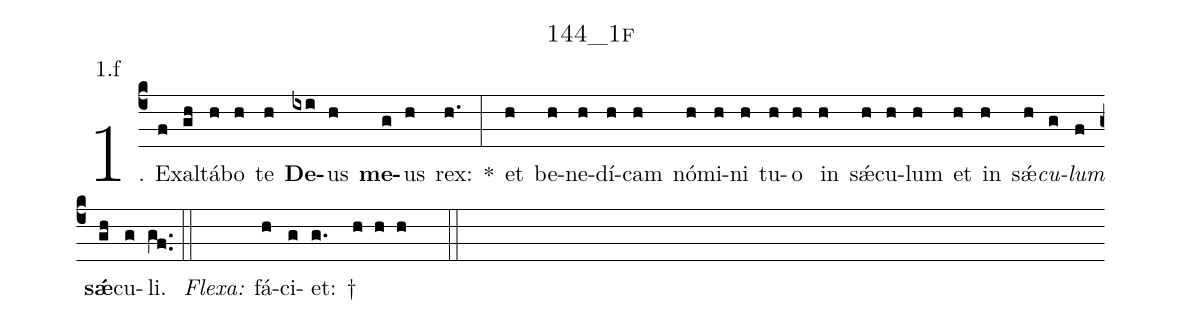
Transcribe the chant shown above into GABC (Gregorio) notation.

name: 144_1f;
annotation: 1.f;
%%
(c4)1. Ex(f)al(gh)tá(h)bo(h) te(h) <b>De</b>(ixi)us(h) <b>me</b>(g)us(h) rex:(h.) *(:) et(h) be(h)ne(h)dí(h)cam(h) nó(h)mi(h)ni(h) tu(h)o(h) in(h) sǽ(h)cu(h)lum(h) et(h) in(h) sǽ(h)<i>cu</i>(g)<i>lum</i>(f) <b>sǽ</b>(gh)cu(g)li.(gf..) (::)
<i>Flexa:</i>(////)  fá(h)ci(g)et: †(g.//// h h h  ::)

%E(h) u(h) o(g) u(f) a(gh) e.(gf..) (::)
